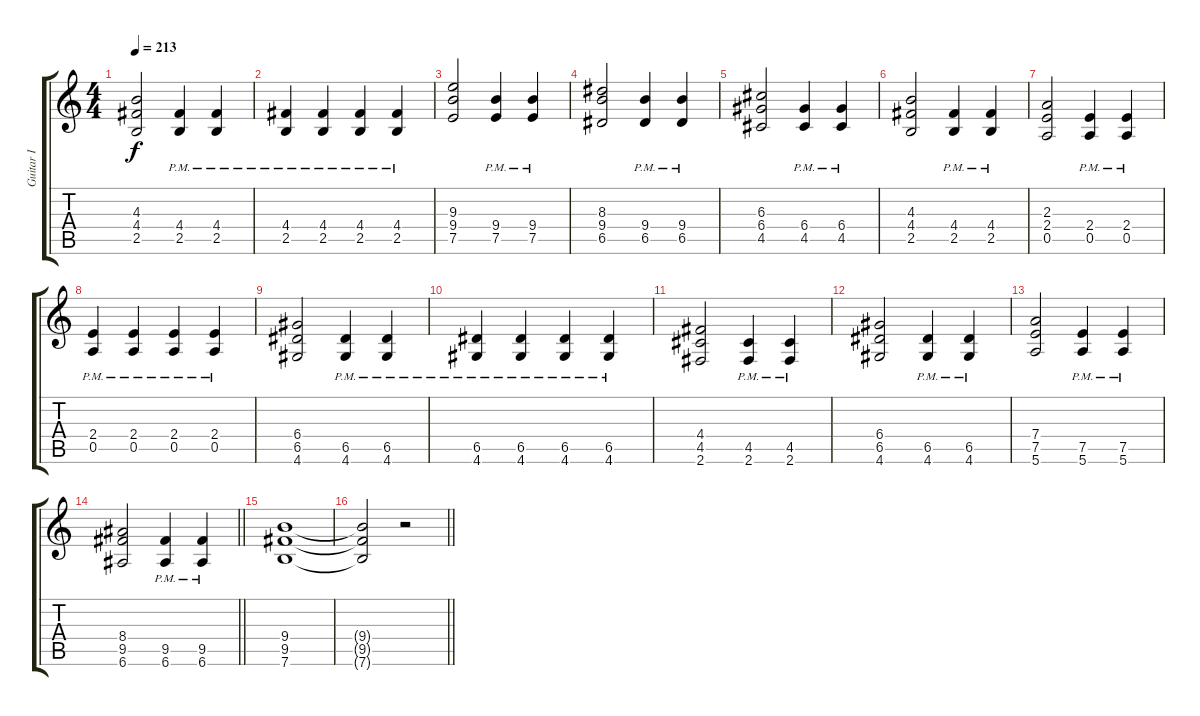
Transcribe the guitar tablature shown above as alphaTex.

\track ("Guitar I" "Guitar I") {instrument overdrivenguitar}
\staff {score tabs}
\tuning (E4 B3 G3 D3 A2 E2) {hide}
\ts (4 4)
\tempo 213
\clef g2
\ks c
(4.3 4.4 2.5).2{dy f} (4.4{pm} 2.5{pm}).4 (4.4{pm} 2.5{pm}).4 |
(4.4{pm} 2.5{pm}).4 (4.4{pm} 2.5{pm}).4 (4.4{pm} 2.5{pm}).4 (4.4{pm} 2.5{pm}).4 |
(9.3 9.4 7.5).2 (9.4{pm} 7.5{pm}).4 (9.4{pm} 7.5{pm}).4 |
(8.3 9.4 6.5).2 (9.4{pm} 6.5{pm}).4 (9.4{pm} 6.5{pm}).4 |
(6.3 6.4 4.5).2 (6.4{pm} 4.5{pm}).4 (6.4{pm} 4.5{pm}).4 |
(4.3 4.4 2.5).2 (4.4{pm} 2.5{pm}).4 (4.4{pm} 2.5{pm}).4 |
(2.3 2.4 0.5).2 (2.4{pm} 0.5{pm}).4 (2.4{pm} 0.5{pm}).4 |
(2.4{pm} 0.5{pm}).4 (2.4{pm} 0.5{pm}).4 (2.4{pm} 0.5{pm}).4 (2.4{pm} 0.5{pm}).4 |
(6.4 6.5 4.6).2 (6.5{pm} 4.6{pm}).4 (6.5{pm} 4.6{pm}).4 |
(6.5{pm} 4.6).4 (6.5{pm} 4.6).4 (6.5{pm} 4.6{pm}).4 (6.5{pm} 4.6{pm}).4 |
(4.4 4.5 2.6).2 (4.5{pm} 2.6{pm}).4 (4.5{pm} 2.6{pm}).4 |
(6.4 6.5 4.6).2 (6.5{pm} 4.6{pm}).4 (6.5{pm} 4.6{pm}).4 |
(7.4 7.5 5.6).2 (7.5{pm} 5.6{pm}).4 (7.5{pm} 5.6{pm}).4 |
\barLineRight lightlight
(8.4 9.5 6.6).2 (9.5{pm} 6.6{pm}).4 (9.5{pm} 6.6{pm}).4 |
\section ("" "")
(9.4 9.5 7.6).1 |
\barLineRight lightlight
(9.4{t} 9.5{t} 7.6{t}).2 r.2
